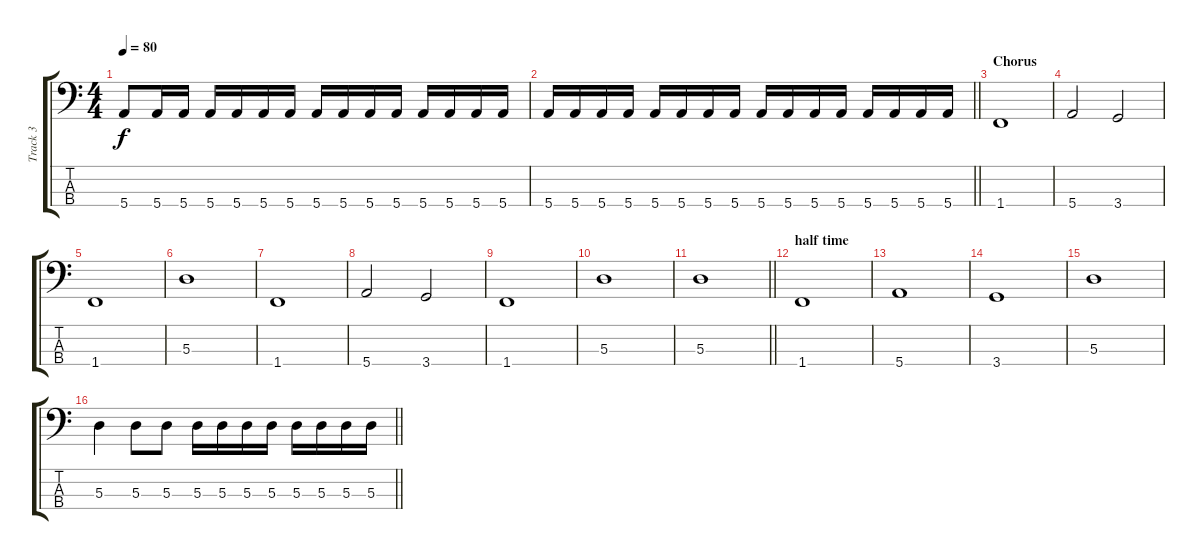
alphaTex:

\track ("Track 3" "Track 3") {instrument acousticguitarsteel}
\staff {score tabs}
\tuning (G2 D2 A1 E1) {hide}
\ts (4 4)
\tempo 80
\clef f4
\ks c
5.4.8{dy f} 5.4.16 5.4.16 5.4.16 5.4.16 5.4.16 5.4.16 5.4.16 5.4.16 5.4.16 5.4.16 5.4.16 5.4.16 5.4.16 5.4.16 |
\barLineRight lightlight
5.4.16 5.4.16 5.4.16 5.4.16 5.4.16 5.4.16 5.4.16 5.4.16 5.4.16 5.4.16 5.4.16 5.4.16 5.4.16 5.4.16 5.4.16 5.4.16 |
\section ("" "Chorus")
1.4.1 |
5.4.2 3.4.2 |
1.4.1 |
5.3.1 |
1.4.1 |
5.4.2 3.4.2 |
1.4.1 |
5.3.1 |
\barLineRight lightlight
5.3.1 |
\section ("" "half time")
1.4.1 |
5.4.1 |
3.4.1 |
5.3.1 |
\barLineRight lightlight
5.3.4 5.3.8 5.3.8 5.3.16 5.3.16 5.3.16 5.3.16 5.3.16 5.3.16 5.3.16 5.3.16
